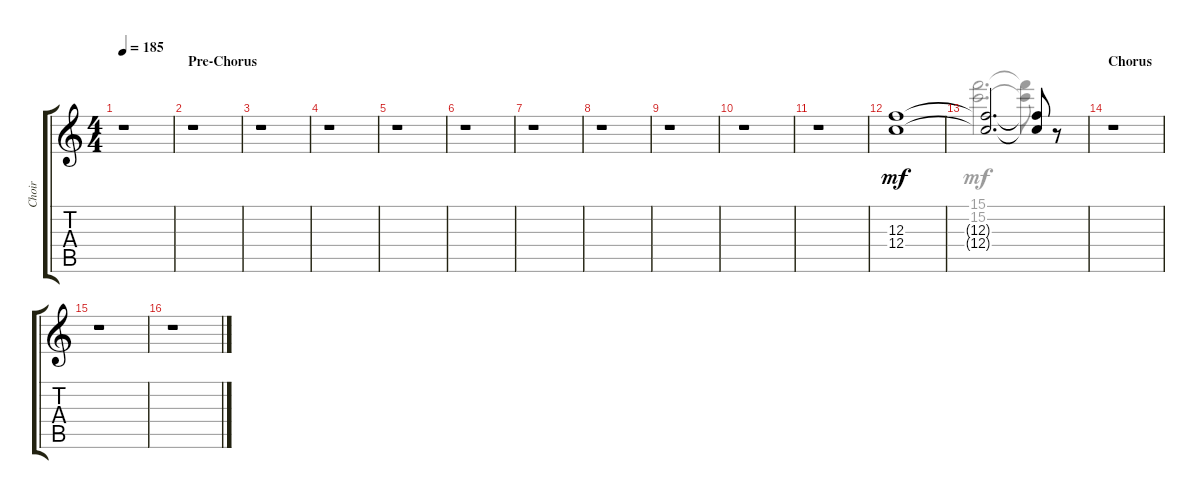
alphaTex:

\track ("Choir" "Choir") {instrument electricguitarclean}
\staff {score tabs}
\tuning (D4 A3 F3 C3 G2 C2) {hide}
\voice
\ts (4 4)
\tempo 185
\clef g2
\ks aminor
r.1{dy mf} |
\section ("" "Pre-Chorus")
r.1 |
r.1 |
r.1 |
r.1 |
r.1 |
r.1 |
r.1 |
r.1 |
r.1 |
r.1 |
(12.3 12.4).1 |
(12.3{t} 12.4{t}).2{d} (12.3{t} 12.4{t}).8 r.8 |
\section ("" "Chorus")
r.1 |
r.1 |
r.1
\voice
\clef g2
\ottava regular
\simile none
\ks aminor
|
|
|
|
|
|
|
|
|
|
|
|
(15.1 15.2).2{d} (15.1{t} 15.2{t}).8 |
|
|
